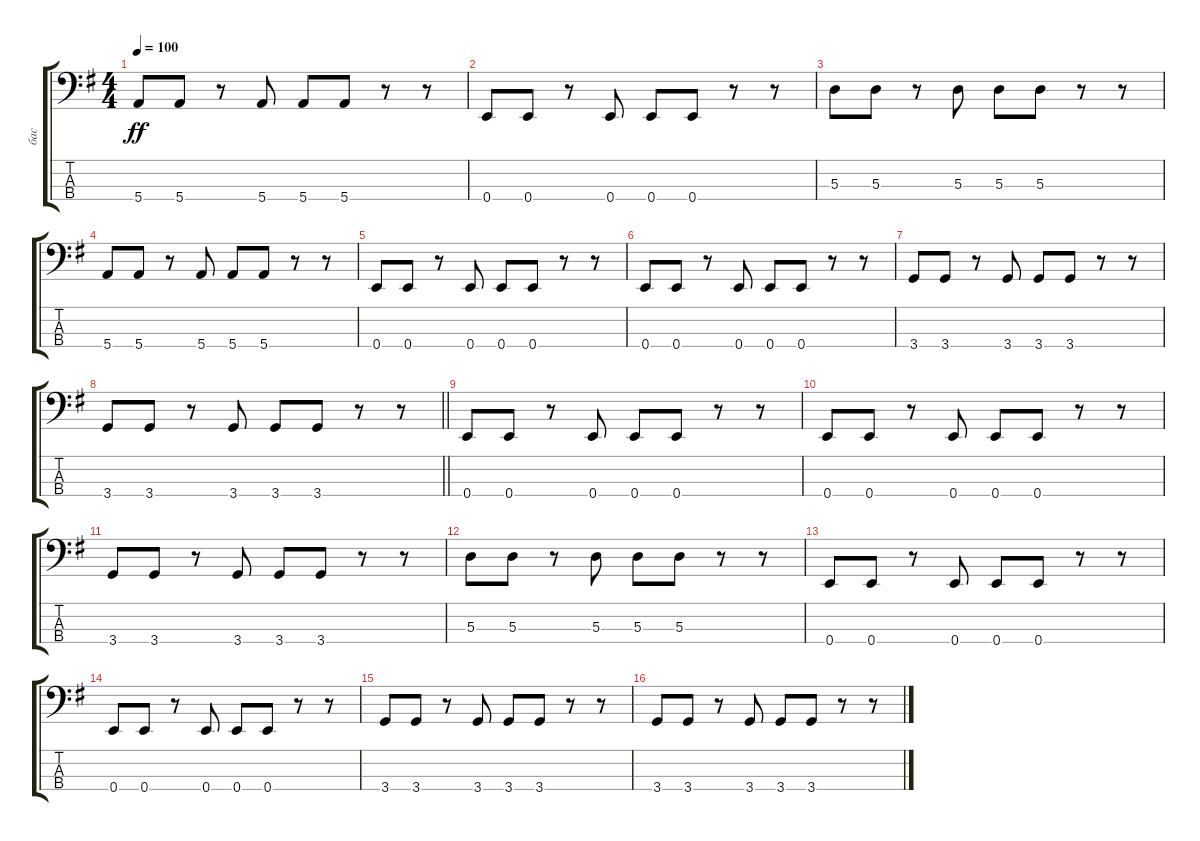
\track ("бас" "бас") {instrument electricbassfinger}
\staff {score tabs}
\tuning (G2 D2 A1 E1) {hide}
\ts (4 4)
\section ("" "")
\tempo 100
\clef f4
\ks eminor
5.4.8{dy ff} 5.4.8 r.8 5.4.8 5.4.8 5.4.8 r.8 r.8 |
0.4.8 0.4.8 r.8 0.4.8 0.4.8 0.4.8 r.8 r.8 |
5.3.8 5.3.8 r.8 5.3.8 5.3.8 5.3.8 r.8 r.8 |
5.4.8 5.4.8 r.8 5.4.8 5.4.8 5.4.8 r.8 r.8 |
0.4.8 0.4.8 r.8 0.4.8 0.4.8 0.4.8 r.8 r.8 |
0.4.8 0.4.8 r.8 0.4.8 0.4.8 0.4.8 r.8 r.8 |
3.4.8 3.4.8 r.8 3.4.8 3.4.8 3.4.8 r.8 r.8 |
\barLineRight lightlight
3.4.8 3.4.8 r.8 3.4.8 3.4.8 3.4.8 r.8 r.8 |
\section ("" "")
0.4.8 0.4.8 r.8 0.4.8 0.4.8 0.4.8 r.8 r.8 |
0.4.8 0.4.8 r.8 0.4.8 0.4.8 0.4.8 r.8 r.8 |
3.4.8 3.4.8 r.8 3.4.8 3.4.8 3.4.8 r.8 r.8 |
5.3.8 5.3.8 r.8 5.3.8 5.3.8 5.3.8 r.8 r.8 |
0.4.8 0.4.8 r.8 0.4.8 0.4.8 0.4.8 r.8 r.8 |
0.4.8 0.4.8 r.8 0.4.8 0.4.8 0.4.8 r.8 r.8 |
3.4.8 3.4.8 r.8 3.4.8 3.4.8 3.4.8 r.8 r.8 |
3.4.8 3.4.8 r.8 3.4.8 3.4.8 3.4.8 r.8 r.8
